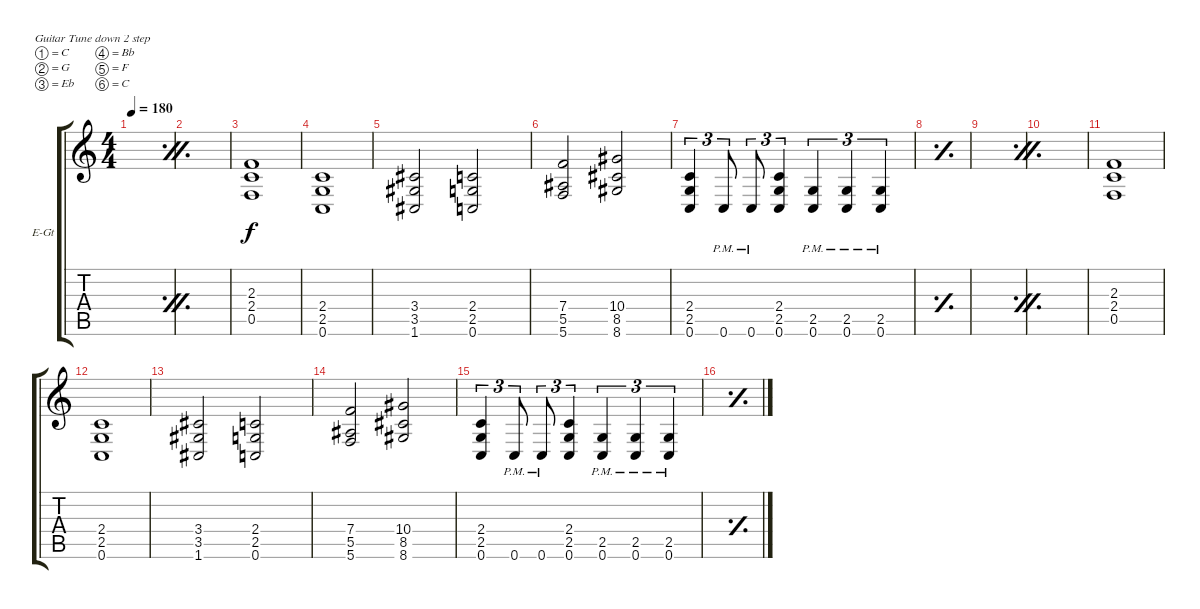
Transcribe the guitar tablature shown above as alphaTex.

\defaultSystemsLayout 4
\bracketExtendMode groupsimilarinstruments
\multiBarRest
\firstSystemTrackNameOrientation horizontal
\otherSystemsTrackNameOrientation horizontal
\track ("Electric Guitar" "E-Gt") {instrument distortionguitar}
\staff {score tabs}
\tuning (C4 G3 Eb3 Bb2 F2 C2)
\ts (4 4)
\tempo 180
\clef g2
\simile firstofdouble
\ks c
|
\simile secondofdouble
|
(0.5 2.4 2.3).1 |
(0.6 2.5 2.4).1 |
(1.6 3.5 3.4).2 (0.6 2.5 2.4).2 |
(5.5 5.6 7.4).2 (8.5 10.4 8.6).2 |
(0.6 2.5 2.4).4{tu (3 2)} 0.6{pm}.8{tu (3 2)} 0.6{pm}.8{tu (3 2)} (0.6 2.5 2.4).4{tu (3 2)} (0.6{pm} 2.5{pm}).4{tu (3 2)} (0.6{pm} 2.5{pm}).4{tu (3 2)} (0.6{pm} 2.5{pm}).4{tu (3 2)} |
\simile simple
|
\simile firstofdouble
|
\simile secondofdouble
|
\simile none
(0.5 2.4 2.3).1 |
(0.6 2.5 2.4).1 |
(1.6 3.5 3.4).2 (0.6 2.5 2.4).2 |
(5.5 5.6 7.4).2 (8.5 10.4 8.6).2 |
(0.6 2.5 2.4).4{tu (3 2)} 0.6{pm}.8{tu (3 2)} 0.6{pm}.8{tu (3 2)} (0.6 2.5 2.4).4{tu (3 2)} (0.6{pm} 2.5{pm}).4{tu (3 2)} (0.6{pm} 2.5{pm}).4{tu (3 2)} (0.6{pm} 2.5{pm}).4{tu (3 2)} |
\simile simple
